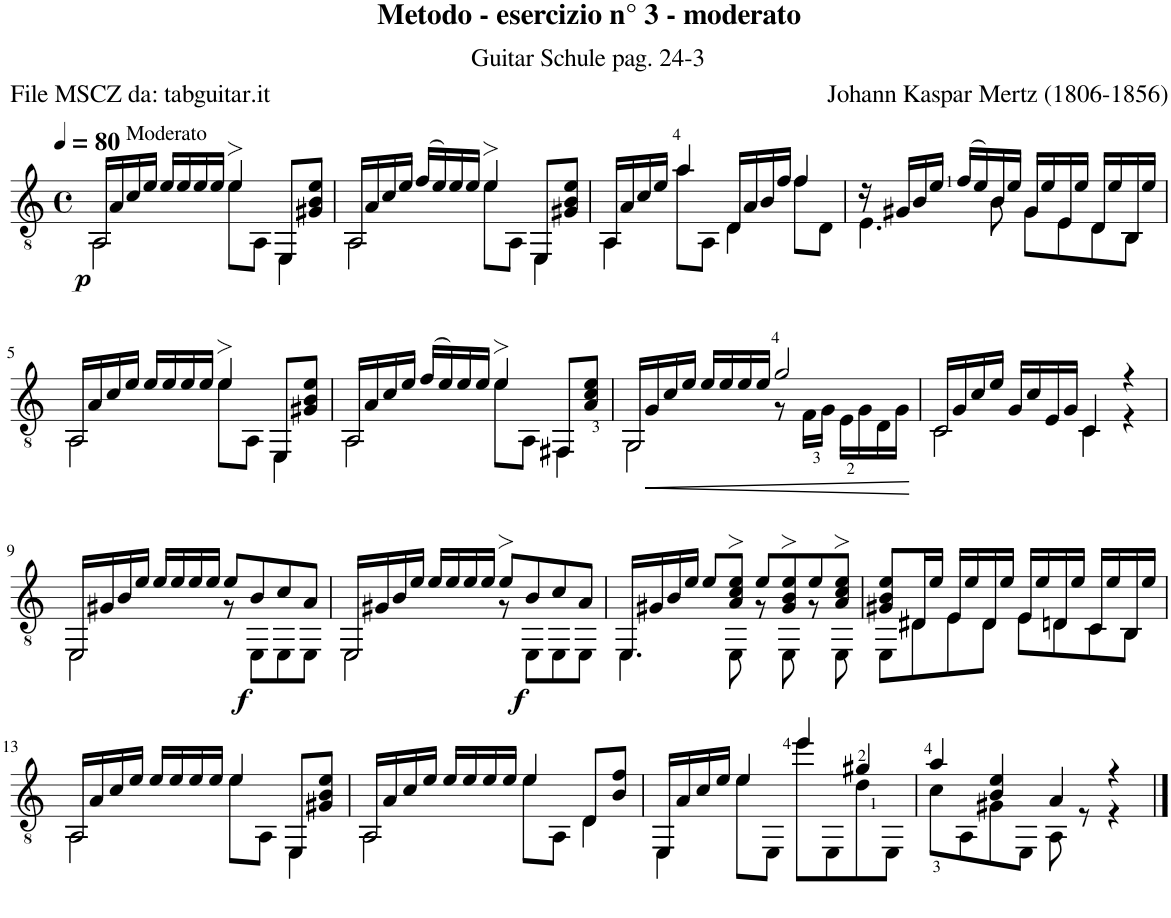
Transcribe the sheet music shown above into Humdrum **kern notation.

**kern	**dynam
*part1	*part1
*staff1	*staff1
*I"Guitar	*
*I'Guit.	*
*clefGv2	*
*k[]	*
*M4/4	*
*met(c)	*
*MM80	*
=1	=1
!LO:N:head=open	!LO:DY:b
*^	*
16AA/LL	2AA\	p
16A/	.	.
!LO:TX:a:t=Moderato	!	!
16c/	.	.
16e/JJ	.	.
16e/LL	.	.
16e/	.	.
16e/	.	.
16e/JJ	.	.
4e>/	8e\L	.
.	8AA\J	.
8EE/L	4EE\	.
8G#X/ 8B/ 8e/J	.	.
=2	=2	=2
!LO:N:head=open	!	!
16AA/LL	2AA\	.
16A/	.	.
16c/	.	.
16e/JJ	.	.
(16f/LL	.	.
16e/)	.	.
16e/	.	.
16e/JJ	.	.
4e>/	8e\L	.
.	8AA\J	.
8EE/L	4EE\	.
8G#X/ 8B/ 8e/J	.	.
=3	=3	=3
16AA/LL	4AA\	.
16A/	.	.
16c/	.	.
16e/JJ	.	.
4a/	8a\L	.
.	8AA\J	.
16D/LL	4D\	.
16A/	.	.
16B/	.	.
16f/JJ	.	.
4f/	8f\L	.
.	8D\J	.
=4	=4	=4
16r	4.E\	.
16G#X/LL	.	.
16B/	.	.
16e/JJ	.	.
(16f/LL	.	.
16e/)	.	.
16B/	8B\	.
16e/JJ	.	.
16G#/LL	8G#\L	.
16e/	.	.
16E/	8E\	.
16e/JJ	.	.
16D/LL	8D\	.
16e/	.	.
16BB/	8BB\J	.
16e/JJ	.	.
!!LO:LB:g=z	!!
=5	=5	=5
!LO:N:head=open	!	!
16AA/LL	2AA\	.
16A/	.	.
16c/	.	.
16e/JJ	.	.
16e/LL	.	.
16e/	.	.
16e/	.	.
16e/JJ	.	.
4e>/	8e\L	.
.	8AA\J	.
8EE/L	4EE\	.
8G#X/ 8B/ 8e/J	.	.
=6	=6	=6
!LO:N:head=open	!	!
16AA/LL	2AA\	.
16A/	.	.
16c/	.	.
16e/JJ	.	.
(16f/LL	.	.
16e/)	.	.
16e/	.	.
16e/JJ	.	.
4e>/	8e\L	.
.	8AA\J	.
8FF#X/L	4FF#\	.
8A/ 8c/ 8e/J	.	.
=7	=7	=7
!LO:N:head=open	!	!
16GG/LL	2GG\	.
!	!	!LO:HP:b
16G/	.	<
16c/	.	.
16e/JJ	.	.
16e/LL	.	.
16e/	.	.
16e/	.	.
16e/JJ	.	.
2g/	8r	.
.	16F\LL	.
.	16G\JJ	.
.	16E\LL	.
.	16G\	.
.	16D\	.
.	16G\JJ	.
*v	*v	*
.	[
=8	=8
!LO:N:head=open	!
*^	*
16C/LL	2C\	.
16G/	.	.
16c/	.	.
16e/JJ	.	.
16G/LL	.	.
16c/	.	.
16E/	.	.
16G/JJ	.	.
4C/	4C\	.
4r	4r	.
!!LO:LB:g=z	!!
=9	=9	=9
!LO:N:head=open	!	!
16EE/LL	2EE\	.
16G#X/	.	.
16B/	.	.
16e/JJ	.	.
16e/LL	.	.
16e/	.	.
16e/	.	.
16e/JJ	.	.
8e/L	8r	.
!	!	!LO:DY:b
8B/	8EE\L	f
8c/	8EE\	.
8A/J	8EE\J	.
=10	=10	=10
!LO:N:head=open	!	!
16EE/LL	2EE\	.
16G#X/	.	.
16B/	.	.
16e/JJ	.	.
16e/LL	.	.
16e/	.	.
16e/	.	.
16e/JJ	.	.
8e>/L	8r	.
!	!	!LO:DY:b
8B/	8EE\L	f
8c/	8EE\	.
8A/J	8EE\J	.
=11	=11	=11
16EE/LL	4.EE\	.
16G#X/	.	.
16B/	.	.
16e/JJ	.	.
8e/L	.	.
8A/> 8c/> 8e/>J	8EE\	.
8e/L	8r	.
8G#/> 8B/> 8e/>	8EE\	.
8e/	8r	.
8A/> 8c/> 8e/>J	8EE\	.
=12	=12	=12
8G#X/ 8B/ 8e/L	8EE\L	.
16D#X/L	8D#\	.
16e/JJ	.	.
16E/LL	8E\	.
16e/	.	.
16D#/	8D#\J	.
16e/JJ	.	.
16E/LL	8E\L	.
16e/	.	.
16Dn/	8D\	.
16e/JJ	.	.
16C/LL	8C\	.
16e/	.	.
16BB/	8BB\J	.
16e/JJ	.	.
!!LO:LB:g=z	!!
=13	=13	=13
!LO:N:head=open	!	!
16AA/LL	2AA\	.
16A/	.	.
16c/	.	.
16e/JJ	.	.
16e/LL	.	.
16e/	.	.
16e/	.	.
16e/JJ	.	.
4e/	8e\L	.
.	8AA\J	.
8EE/L	4EE\	.
8G#X/ 8B/ 8e/J	.	.
=14	=14	=14
!LO:N:head=open	!	!
16AA/LL	2AA\	.
16A/	.	.
16c/	.	.
16e/JJ	.	.
16e/LL	.	.
16e/	.	.
16e/	.	.
16e/JJ	.	.
4e/	8e\L	.
.	8AA\J	.
8D/L	4D\	.
8B/ 8f/J	.	.
=15	=15	=15
16EE/LL	4EE\	.
16A/	.	.
16c/	.	.
16e/JJ	.	.
4e/	8e\L	.
.	8EE\J	.
4ee/	8ee\L	.
.	8EE\	.
4g#X/	8d\	.
.	8EE\J	.
=16	=16	=16
4a/	8c\L	.
.	8AA\	.
4B/ 4e/	8G#X\	.
.	8EE\J	.
4A/	8AA\	.
.	8r	.
4r	4r	.
*v	*v	*
==	==
*-	*-
